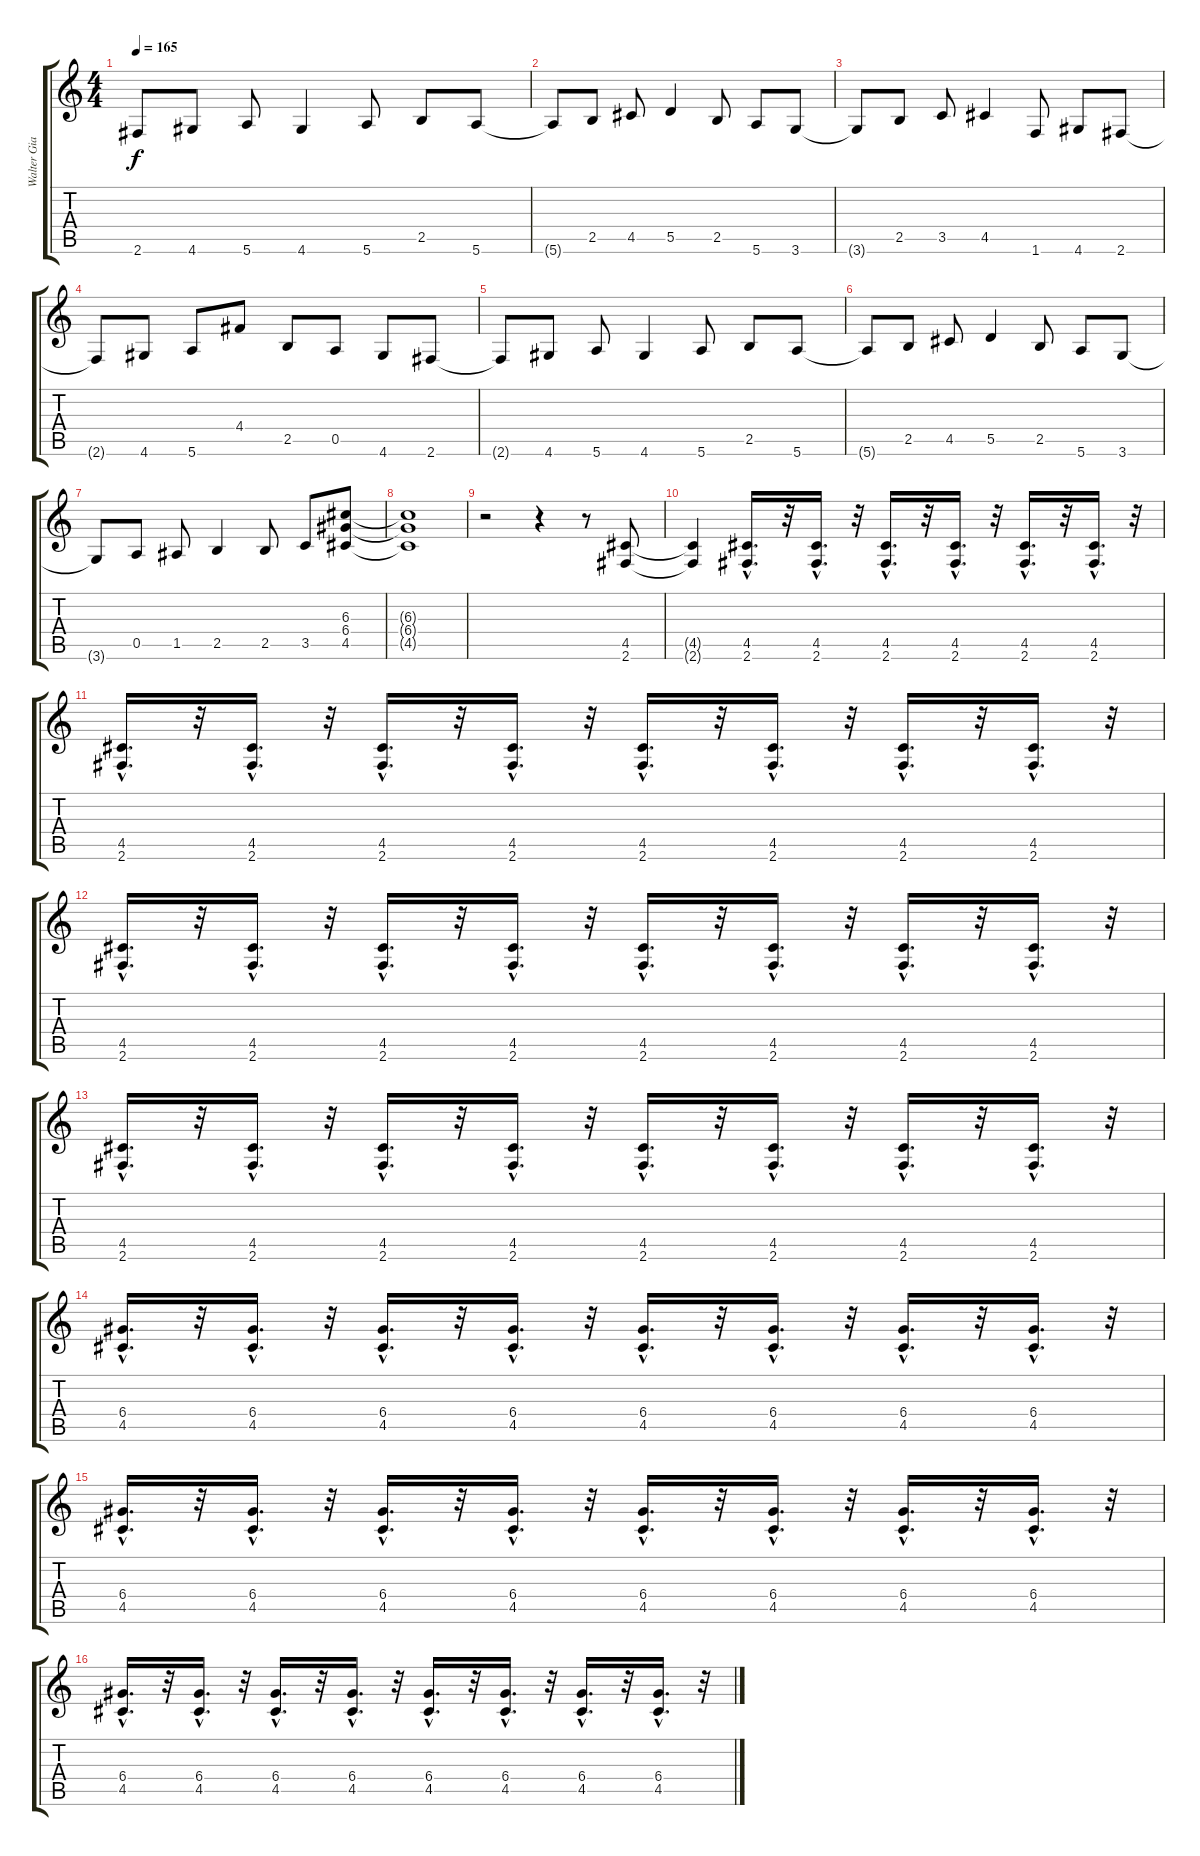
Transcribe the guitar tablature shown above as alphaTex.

\track ("Walter Giardino-2" "Walter Gia") {instrument distortionguitar}
\staff {score tabs}
\tuning (E4 B3 G3 D3 A2 E2) {hide}
\ts (4 4)
\tempo 165
\clef g2
\ks c
2.6{t}.8{dy f} 4.6.8 5.6.8 4.6.4 5.6.8 2.5.8 5.6.8 |
5.6{t}.8 2.5.8 4.5.8 5.5.4 2.5.8 5.6.8 3.6.8 |
3.6{t}.8 2.5.8 3.5.8 4.5.4 1.6.8 4.6.8 2.6.8 |
2.6{t}.8 4.6.8 5.6.8 4.4.8 2.5.8 0.5.8 4.6.8 2.6.8 |
2.6{t}.8 4.6.8 5.6.8 4.6.4 5.6.8 2.5.8 5.6.8 |
5.6{t}.8 2.5.8 4.5.8 5.5.4 2.5.8 5.6.8 3.6.8 |
3.6{t}.8 0.5.8 1.5.8 2.5.4 2.5.8 3.5.8 (6.3 6.4 4.5).8 |
(6.3{t} 6.4{t} 4.5{t}).1 |
r.2{volume 11} r.4 r.8 (4.5 2.6).8 |
(4.5{t} 2.6{t}).4 (4.5{hac} 2.6{hac}).16{d} r.32 (4.5{hac} 2.6{hac}).16{d} r.32 (4.5{hac} 2.6{hac}).16{d} r.32 (4.5{hac} 2.6{hac}).16{d} r.32 (4.5{hac} 2.6{hac}).16{d} r.32 (4.5{hac} 2.6{hac}).16{d} r.32 |
(4.5{hac} 2.6{hac}).16{d} r.32 (4.5{hac} 2.6{hac}).16{d} r.32 (4.5{hac} 2.6{hac}).16{d} r.32 (4.5{hac} 2.6{hac}).16{d} r.32 (4.5{hac} 2.6{hac}).16{d} r.32 (4.5{hac} 2.6{hac}).16{d} r.32 (4.5{hac} 2.6{hac}).16{d} r.32 (4.5{hac} 2.6{hac}).16{d} r.32 |
(4.5{hac} 2.6{hac}).16{d} r.32 (4.5{hac} 2.6{hac}).16{d} r.32 (4.5{hac} 2.6{hac}).16{d} r.32 (4.5{hac} 2.6{hac}).16{d} r.32 (4.5{hac} 2.6{hac}).16{d} r.32 (4.5{hac} 2.6{hac}).16{d} r.32 (4.5{hac} 2.6{hac}).16{d} r.32 (4.5{hac} 2.6{hac}).16{d} r.32 |
(4.5{hac} 2.6{hac}).16{d} r.32 (4.5{hac} 2.6{hac}).16{d} r.32 (4.5{hac} 2.6{hac}).16{d} r.32 (4.5{hac} 2.6{hac}).16{d} r.32 (4.5{hac} 2.6{hac}).16{d} r.32 (4.5{hac} 2.6{hac}).16{d} r.32 (4.5{hac} 2.6{hac}).16{d} r.32 (4.5{hac} 2.6{hac}).16{d} r.32 |
(6.4{hac} 4.5{hac}).16{d} r.32 (6.4{hac} 4.5{hac}).16{d} r.32 (6.4{hac} 4.5{hac}).16{d} r.32 (6.4{hac} 4.5{hac}).16{d} r.32 (6.4{hac} 4.5{hac}).16{d} r.32 (6.4{hac} 4.5{hac}).16{d} r.32 (6.4{hac} 4.5{hac}).16{d} r.32 (6.4{hac} 4.5{hac}).16{d} r.32 |
(6.4{hac} 4.5{hac}).16{d} r.32 (6.4{hac} 4.5{hac}).16{d} r.32 (6.4{hac} 4.5{hac}).16{d} r.32 (6.4{hac} 4.5{hac}).16{d} r.32 (6.4{hac} 4.5{hac}).16{d} r.32 (6.4{hac} 4.5{hac}).16{d} r.32 (6.4{hac} 4.5{hac}).16{d} r.32 (6.4{hac} 4.5{hac}).16{d} r.32 |
(6.4{hac} 4.5{hac}).16{d} r.32 (6.4{hac} 4.5{hac}).16{d} r.32 (6.4{hac} 4.5{hac}).16{d} r.32 (6.4{hac} 4.5{hac}).16{d} r.32 (6.4{hac} 4.5{hac}).16{d} r.32 (6.4{hac} 4.5{hac}).16{d} r.32 (6.4{hac} 4.5{hac}).16{d} r.32 (6.4{hac} 4.5{hac}).16{d} r.32
